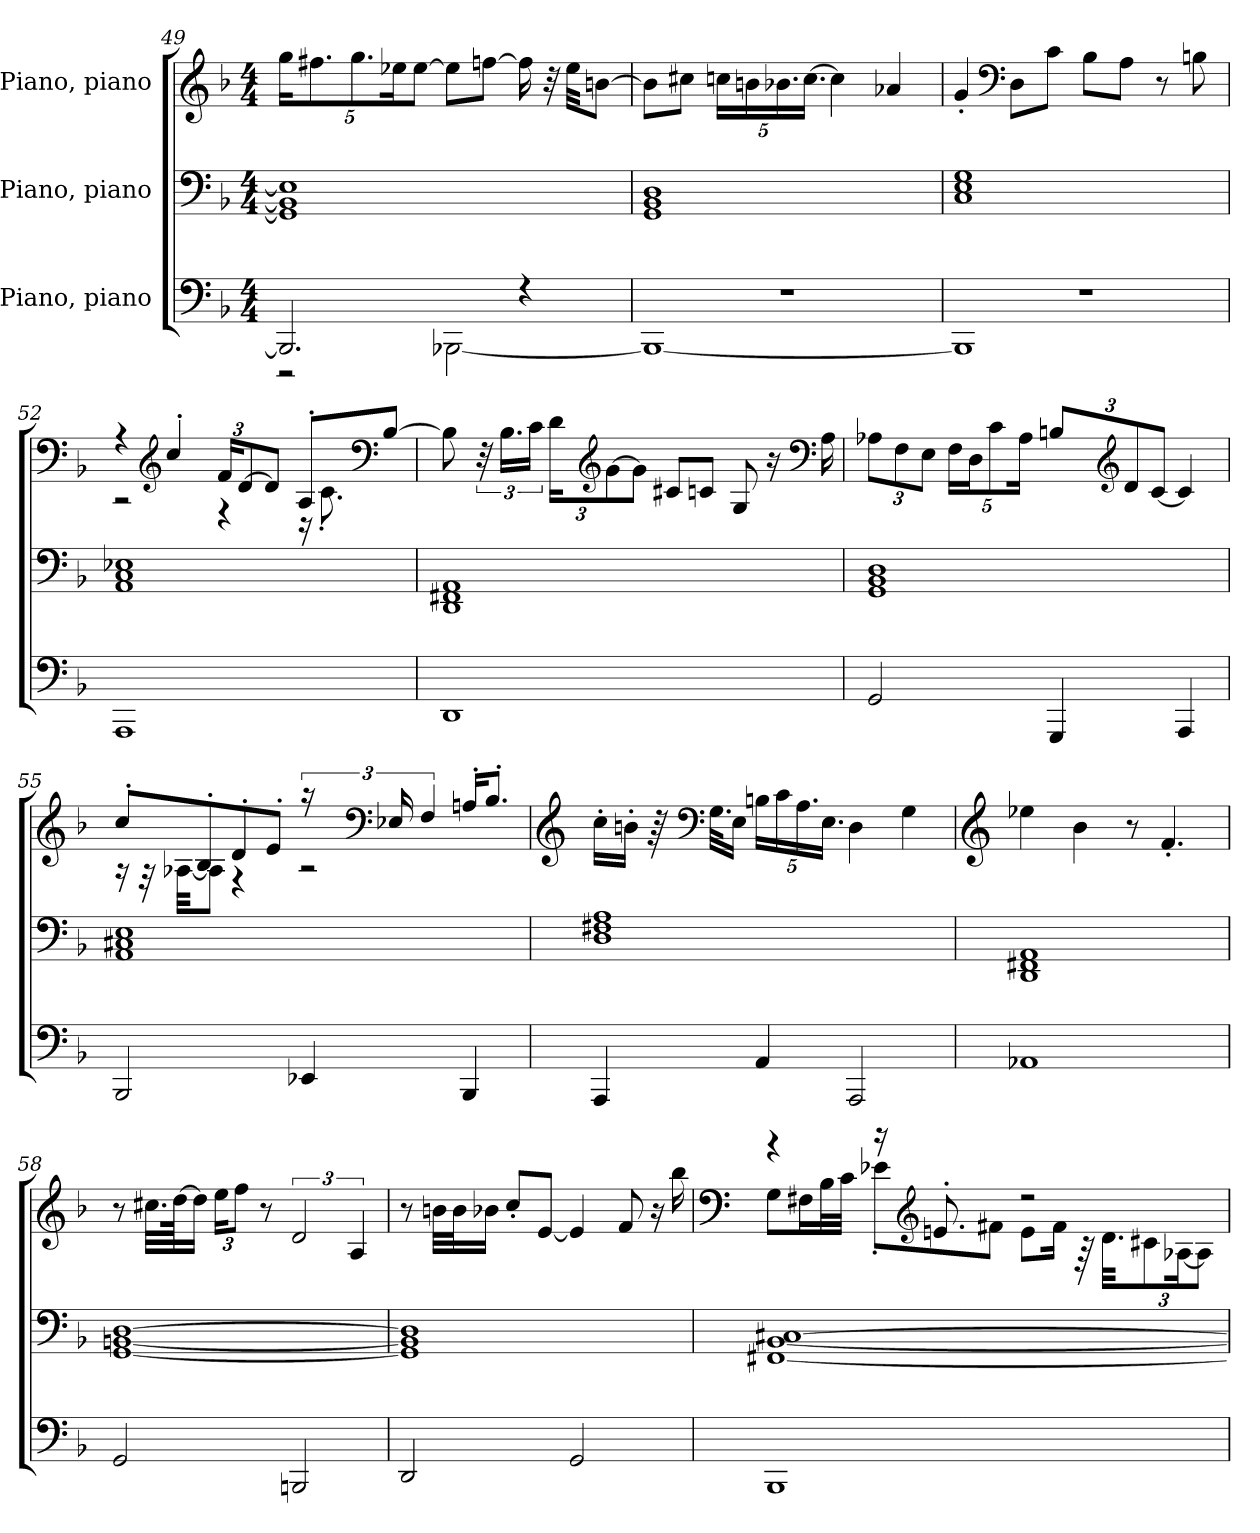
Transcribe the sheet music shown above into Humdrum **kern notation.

**kern	**kern	**kern
*part3	*part2	*part1
*staff3	*staff2	*staff1
*I"Piano, piano	*I"Piano, piano	*I"Piano, piano
*clefF4	*clefF4	*clefG2
*k[b-]	*k[b-]	*k[b-]
*M4/4	*M4/4	*M4/4
=49	=49	=49
*^	*	*
*	*	*	*Xbrackettup
2.BBB/]	2r	1GG] 1BB] 1E-]	20gg\KL
.	.	.	10.ff#X\
.	.	.	10.gg\
.	.	.	20ee-X\K
.	.	.	[10ee-\J
.	[2BBB-X\	.	8ee-\L]
.	.	.	[8ffn\J
4r	.	.	16ff\]
.	.	.	32r
.	.	.	32ee-\KKL
.	.	.	[8bn\J
=50	=50	=50	=50
1r	1BBB-_	1GG 1BB- 1D	8b\L]
.	.	.	8cc#X\J
.	.	.	20ccn\LL
.	.	.	20bn\
.	.	.	20.b-X\
.	.	.	[20.cc\JJ
.	.	.	4cc\]
.	.	.	4a-X/
!!LO:PB:g=z
=51	=51	=51	=51
1r	1BBB-]	1C 1E 1G	4g'/
*	*	*	*clefF4
.	.	.	8D\L
.	.	.	8c\J
.	.	.	8B-\L
.	.	.	8A\J
.	.	.	8r
.	.	.	8Bn\
*v	*v	*	*
=52	=52	=52
*	*	*^
1AAA	1AA 1C 1E-X	4r	2r
*	*	*clefG2	*
.	.	4cc'/	.
.	.	24f/KL	4r
.	.	[12d/	.
.	.	8d/J]	.
.	.	8A'/L	16r
.	.	.	8.c'\
*	*	*clefF4	*
.	.	[8B-/J	.
*	*	*v	*v
=53	=53	=53
1DD	1DD 1FF#X 1AA	8B-\]
*	*	*brackettup
.	.	48r
.	.	24.B-\LL
.	.	24c\JJ
*	*	*Xbrackettup
.	.	24d\KL
*	*	*clefG2
.	.	[12g\
.	.	8g\J]
.	.	8c#X/L
.	.	8cn/J
.	.	8G/
.	.	16r
*	*	*clefF4
.	.	16A\
!!LO:LB:g=z
=54	=54	=54
2GG/	1GG 1BB- 1D	12A-X\L
.	.	12F\
.	.	12E\J
.	.	20F\LL
.	.	20D\J
.	.	10c\
.	.	20A-\Jk
4GGG/	.	12Bn/L
*	*	*clefG2
.	.	12d/
.	.	[12c/J
4AAA/	.	4c/]
=55	=55	=55
*	*	*^
2BBB-/	1AA 1C#X 1E	8cc'/L	16r
.	.	.	32r
.	.	.	[32A-X\KKL
.	.	8B-'/	8A-\J]
.	.	8d'/	4r
.	.	8e'/J	.
*	*	*brackettup	*
4EE-X/	.	24r	2r
*	*	*clefF4	*
.	.	24E-X/	.
.	.	6F/	.
4BBB-/	.	16An'/KL	.
.	.	8.B-'/J	.
*	*	*v	*v
!!LO:LB:g=z
=56	=56	=56
*	*	*clefG2
4AAA/	1D 1F#X 1A	16cc'\LL
.	.	16bn'\JJ
.	.	64r
*	*	*clefF4
.	.	32.G\KLL
.	.	16E\JJ
*	*	*Xbrackettup
4AA/	.	20Bn\LL
.	.	20c\
.	.	20.A\
.	.	20.E\JJ
2AAA/	.	4D\
.	.	4G\
=57	=57	=57
*	*	*clefG2
1AA-X	1DD 1FF#X 1AA	4ee-X\
.	.	4b-\
.	.	8r
.	.	4.f'/
=58	=58	=58
2GG/	[1GG [1BBn [1D	8r
.	.	32.cc#X\LLL
.	.	[64dd\JK
.	.	16dd\JJ]
.	.	24ee\KL
.	.	12ff\J
.	.	8r
*	*	*brackettup
2BBBn/	.	3d/
.	.	6A/
!!LO:LB:g=z
=59	=59	=59
2DD/	1GG] 1BB] 1D]	8r
.	.	32bn\LLL
.	.	32b\J
.	.	16b-X\JJ
.	.	8cc'/L
.	.	[8e/J
2GG/	.	4e/]
.	.	8f/
.	.	16r
.	.	16bb-\
=60	=60	=60
*	*	*clefF4
*	*	*^
1BBB-	[1FF#X [1BB- [1C#X	4r	8G\L
.	.	.	16F#X\L
.	.	.	32B-\L
.	.	.	32c\JJJ
.	.	16r	8e-X'\L
*	*	*clefG2	*
.	.	8.en'/	.
.	.	.	8f#X\J
.	.	2r	8e\L
.	.	.	16f#\Jk
.	.	.	64r
.	.	.	32.d\KKL
*	*	*	*Xbrackettup
.	.	.	12c#X\
.	.	.	[24A-X\K
.	.	.	8A-\J]
*	*	*v	*v
=	=	=
*-	*-	*-
